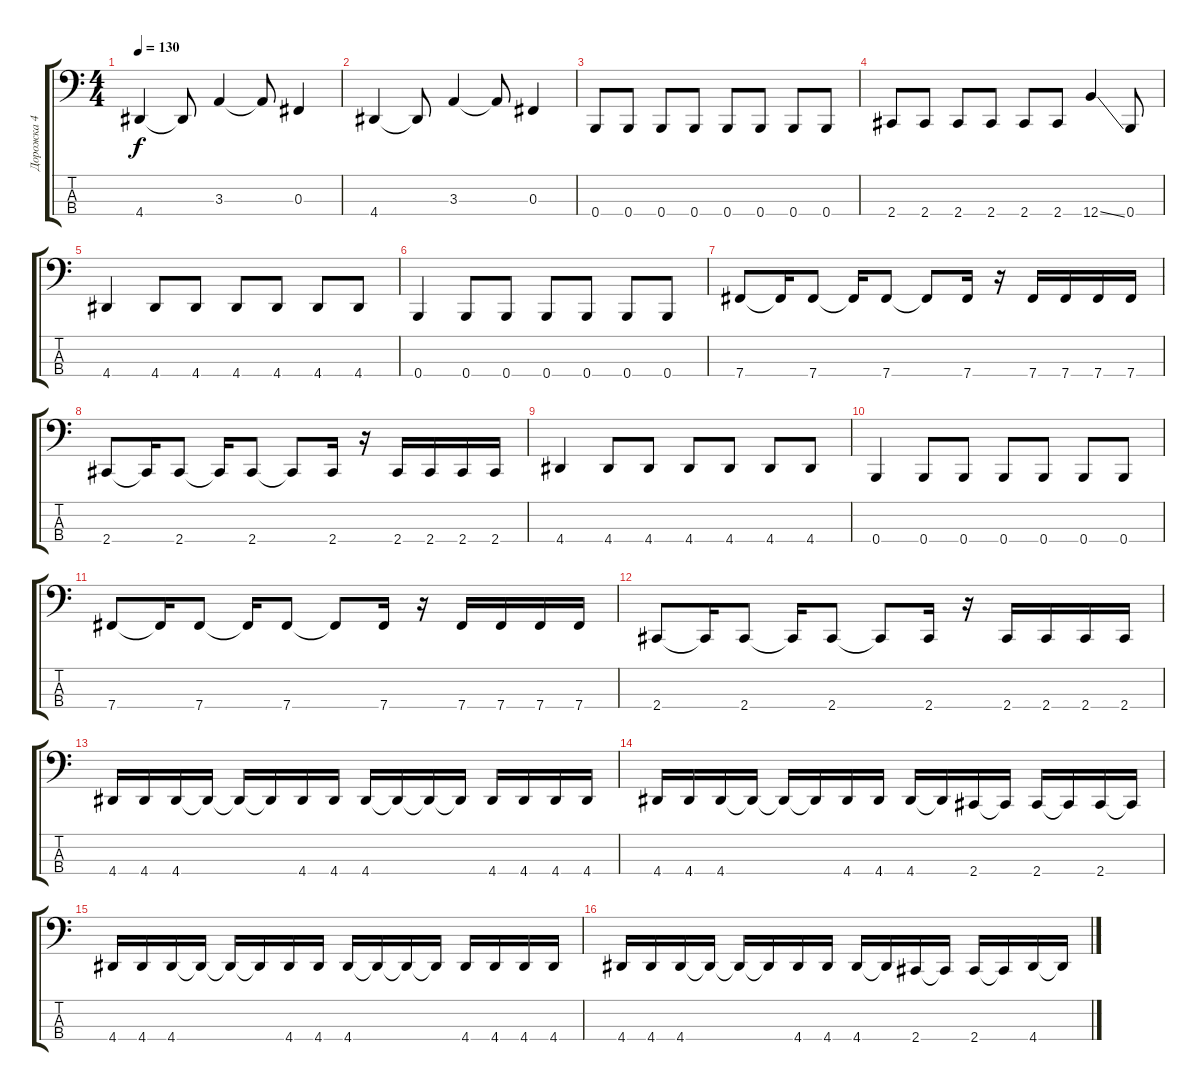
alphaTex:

\track ("Дорожка 4" "Дорожка 4") {instrument electricbasspick}
\staff {score tabs}
\tuning (E2 B1 Gb1 B0) {hide}
\ts (4 4)
\tempo 130
\clef f4
\ks c
4.4.4{dy f} 4.4{t}.8 3.3.4 3.3{t}.8 0.3.4 |
4.4.4 4.4{t}.8 3.3.4 3.3{t}.8 0.3.4 |
0.4.8 0.4.8 0.4.8 0.4.8 0.4.8 0.4.8 0.4.8 0.4.8 |
2.4.8 2.4.8 2.4.8 2.4.8 2.4.8 2.4.8 12.4{ss}.4 0.4.8 |
4.4.4 4.4.8 4.4.8 4.4.8 4.4.8 4.4.8 4.4.8 |
0.4.4 0.4.8 0.4.8 0.4.8 0.4.8 0.4.8 0.4.8 |
7.4.8 7.4{t}.16 7.4.8 7.4{t}.16 7.4.8 7.4{t}.8 7.4.16 r.16 7.4.16 7.4.16 7.4.16 7.4.16 |
2.4.8 2.4{t}.16 2.4.8 2.4{t}.16 2.4.8 2.4{t}.8 2.4.16 r.16 2.4.16 2.4.16 2.4.16 2.4.16 |
4.4.4 4.4.8 4.4.8 4.4.8 4.4.8 4.4.8 4.4.8 |
0.4.4 0.4.8 0.4.8 0.4.8 0.4.8 0.4.8 0.4.8 |
7.4.8 7.4{t}.16 7.4.8 7.4{t}.16 7.4.8 7.4{t}.8 7.4.16 r.16 7.4.16 7.4.16 7.4.16 7.4.16 |
2.4.8 2.4{t}.16 2.4.8 2.4{t}.16 2.4.8 2.4{t}.8 2.4.16 r.16 2.4.16 2.4.16 2.4.16 2.4.16 |
4.4.16 4.4.16 4.4.16 4.4{t}.16 4.4{t}.16 4.4{t}.16 4.4.16 4.4.16 4.4.16 4.4{t}.16 4.4{t}.16 4.4{t}.16 4.4.16 4.4.16 4.4.16 4.4.16 |
4.4.16 4.4.16 4.4.16 4.4{t}.16 4.4{t}.16 4.4{t}.16 4.4.16 4.4.16 4.4.16 4.4{t}.16 2.4.16 2.4{t}.16 2.4.16 2.4{t}.16 2.4.16 2.4{t}.16 |
4.4.16 4.4.16 4.4.16 4.4{t}.16 4.4{t}.16 4.4{t}.16 4.4.16 4.4.16 4.4.16 4.4{t}.16 4.4{t}.16 4.4{t}.16 4.4.16 4.4.16 4.4.16 4.4.16 |
4.4.16 4.4.16 4.4.16 4.4{t}.16 4.4{t}.16 4.4{t}.16 4.4.16 4.4.16 4.4.16 4.4{t}.16 2.4.16 2.4{t}.16 2.4.16 2.4{t}.16 4.4.16 4.4{t}.16
